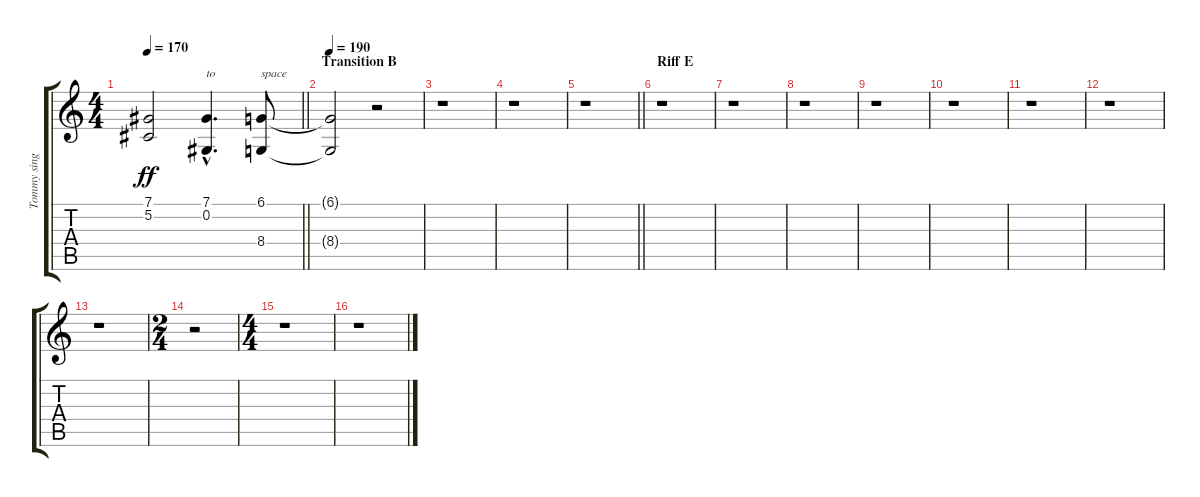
\track ("Tommy singing" "Tommy sing") {instrument tenorsax}
\staff {score tabs}
\tuning (Db4 Ab3 E3 B2 Gb2 Db2) {hide}
\ts (4 4)
\tempo 170
\clef g2
\barLineRight lightlight
\ks c
(7.1{t} 5.2{t}).2{dy ff} (7.1{hac} 0.2{hac}).4{d txt "to"} (6.1 8.4).8{txt "space"} |
\section ("" "Transition B")
\tempo 190
(6.1{t} 8.4{t}).2 r.2 |
r.1 |
r.1 |
\barLineRight lightlight
r.1 |
\section ("" "Riff E")
r.1 |
r.1 |
r.1 |
r.1 |
r.1 |
r.1 |
r.1 |
r.1 |
\ts (2 4)
r.2 |
\ts (4 4)
r.1 |
r.1
